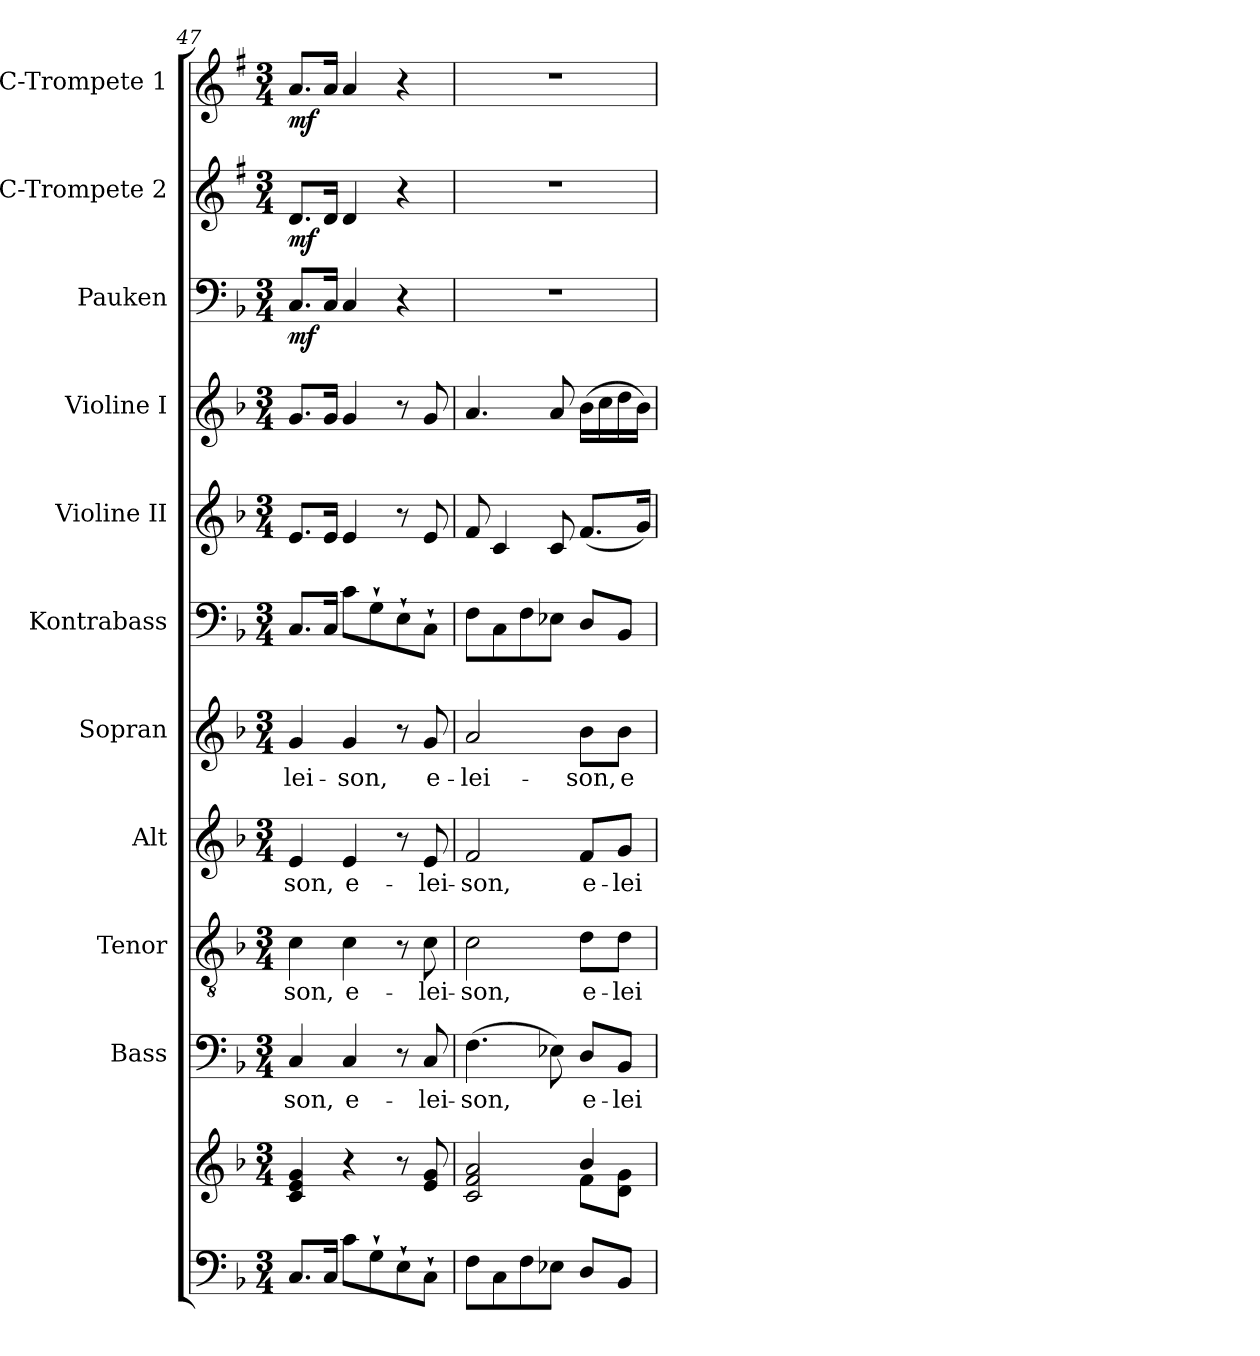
**kern	**kern	**kern	**text	**kern	**text	**kern	**text	**kern	**text	**kern	**kern	**kern	**kern	**dynam	**kern	**dynam	**kern	**dynam
*part11	*part11	*part10	*part10	*part9	*part9	*part8	*part8	*part7	*part7	*part6	*part5	*part4	*part3	*part3	*part2	*part2	*part1	*part1
*staff12	*staff11	*staff10	*staff10	*staff9	*staff9	*staff8	*staff8	*staff7	*staff7	*staff6	*staff5	*staff4	*staff3	*staff3	*staff2	*staff2	*staff1	*staff1
*	*	*I"Bass	*	*I"Tenor	*	*I"Alt	*	*I"Sopran	*	*I"Kontrabass	*I"Violine II	*I"Violine I	*I"Pauken	*	*I"C-Trompete 2	*	*I"C-Trompete 1	*
*	*	*I'B.	*	*I'T.	*	*I'A.	*	*I'S.	*	*I'Kb.	*I'Vl. II	*I'Vl. I	*I'Pk.	*	*I'C Trp. 2	*	*I'C Trp. 1	*
*clefF4	*clefG2	*clefF4	*	*clefGv2	*	*clefG2	*	*clefG2	*	*clefF4	*clefG2	*clefG2	*clefF4	*	*clefG2	*	*clefG2	*
*	*	*	*	*	*	*	*	*	*	*ITrd7c12	*	*	*	*	*ITrd1c2	*	*ITrd1c2	*
*k[b-]	*k[b-]	*k[b-]	*	*k[b-]	*	*k[b-]	*	*k[b-]	*	*k[b-]	*k[b-]	*k[b-]	*k[b-]	*	*k[b-]	*	*k[b-]	*
*F:	*F:	*F:	*	*F:	*	*F:	*	*F:	*	*F:	*F:	*F:	*F:	*	*F:	*	*F:	*
*M3/4	*M3/4	*M3/4	*	*M3/4	*	*M3/4	*	*M3/4	*	*M3/4	*M3/4	*M3/4	*M3/4	*	*M3/4	*	*M3/4	*
=47	=47	=47	=47	=47	=47	=47	=47	=47	=47	=47	=47	=47	=47	=47	=47	=47	=47	=47
!	!	!	!LO:LY:b	!	!LO:LY:b	!	!LO:LY:b	!	!LO:LY:b	!	!	!	!	!LO:DY:b	!	!LO:DY:b	!	!LO:DY:b
8.C/L	4c/ 4e/ 4g/	4C/	-son,	4c\	-son,	4e/	-son,	4g/	-lei-	8.CC/L	8.e/L	8.g/L	8.C/L	mf	8.c/L	mf	8.g/L	mf
16C/Jk	.	.	.	.	.	.	.	.	.	16CC/Jk	16e/Jk	16g/Jk	16C/Jk	.	16c/Jk	.	16g/Jk	.
!	!	!	!LO:LY:b	!	!LO:LY:b	!	!LO:LY:b	!	!LO:LY:b	!	!	!	!	!	!	!	!	!
8c\L	4r	4C/	e-	4c\	e-	4e/	e-	4g/	-son,	8C\L	4e/	4g/	4C/	.	4c/	.	4g/	.
8G`>\	.	.	.	.	.	.	.	.	.	8GG`>\	.	.	.	.	.	.	.	.
8E`>\	8r	8r	.	8r	.	8r	.	8r	.	8EE`>\	8r	8r	4r	.	4r	.	4r	.
!	!	!	!LO:LY:b	!	!LO:LY:b	!	!LO:LY:b	!	!LO:LY:b	!	!	!	!	!	!	!	!	!
8C`>\J	8e/ 8g/	8C/	-lei-	8c\	-lei-	8e/	-lei-	8g/	e-	8CC`>\J	8e/	8g/	.	.	.	.	.	.
=48	=48	=48	=48	=48	=48	=48	=48	=48	=48	=48	=48	=48	=48	=48	=48	=48	=48	=48
*	*^	*	*	*	*	*	*	*	*	*	*	*	*	*	*	*	*	*
!	!	!	!	!LO:LY:b	!	!LO:LY:b	!	!LO:LY:b	!	!LO:LY:b	!	!	!	!	!	!	!	!	!
8F\L	2c/ 2f/ 2a/	2ryy	(>4.F\	-son,	2c\	-son,	2f/	-son,	2a/	-lei-	8FF\L	8f/	4.a/	2.r	.	2.r	.	2.r	.
8C\	.	.	.	.	.	.	.	.	.	.	8CC\	4c/	.	.	.	.	.	.	.
8F\	.	.	.	.	.	.	.	.	.	.	8FF\	.	.	.	.	.	.	.	.
8E-X\J	.	.	8E-X\)	.	.	.	.	.	.	.	8EE-X\J	8c/	8a/	.	.	.	.	.	.
!	!	!	!	!LO:LY:b	!	!LO:LY:b	!	!LO:LY:b	!	!LO:LY:b	!	!	!	!	!	!	!	!	!
8D/L	4b-/	8f\L	8D/L	e-	8d\L	e-	8f/L	e-	8b-\L	-son,	8DD/L	(<8.f/L	(>16b-\LL	.	.	.	.	.	.
.	.	.	.	.	.	.	.	.	.	.	.	.	16cc\	.	.	.	.	.	.
!	!	!	!	!LO:LY:b	!	!LO:LY:b	!	!LO:LY:b	!	!LO:LY:b	!	!	!	!	!	!	!	!	!
8BB-/J	.	8d\ 8g\J	8BB-/J	-lei-	8d\J	-lei-	8g/J	-lei-	8b-\J	e-	8BBB-/J	.	16dd\	.	.	.	.	.	.
.	.	.	.	.	.	.	.	.	.	.	.	16g/Jk)	16b-\JJ)	.	.	.	.	.	.
*	*v	*v	*	*	*	*	*	*	*	*	*	*	*	*	*	*	*	*	*
=	=	=	=	=	=	=	=	=	=	=	=	=	=	=	=	=	=	=
*-	*-	*-	*-	*-	*-	*-	*-	*-	*-	*-	*-	*-	*-	*-	*-	*-	*-	*-
